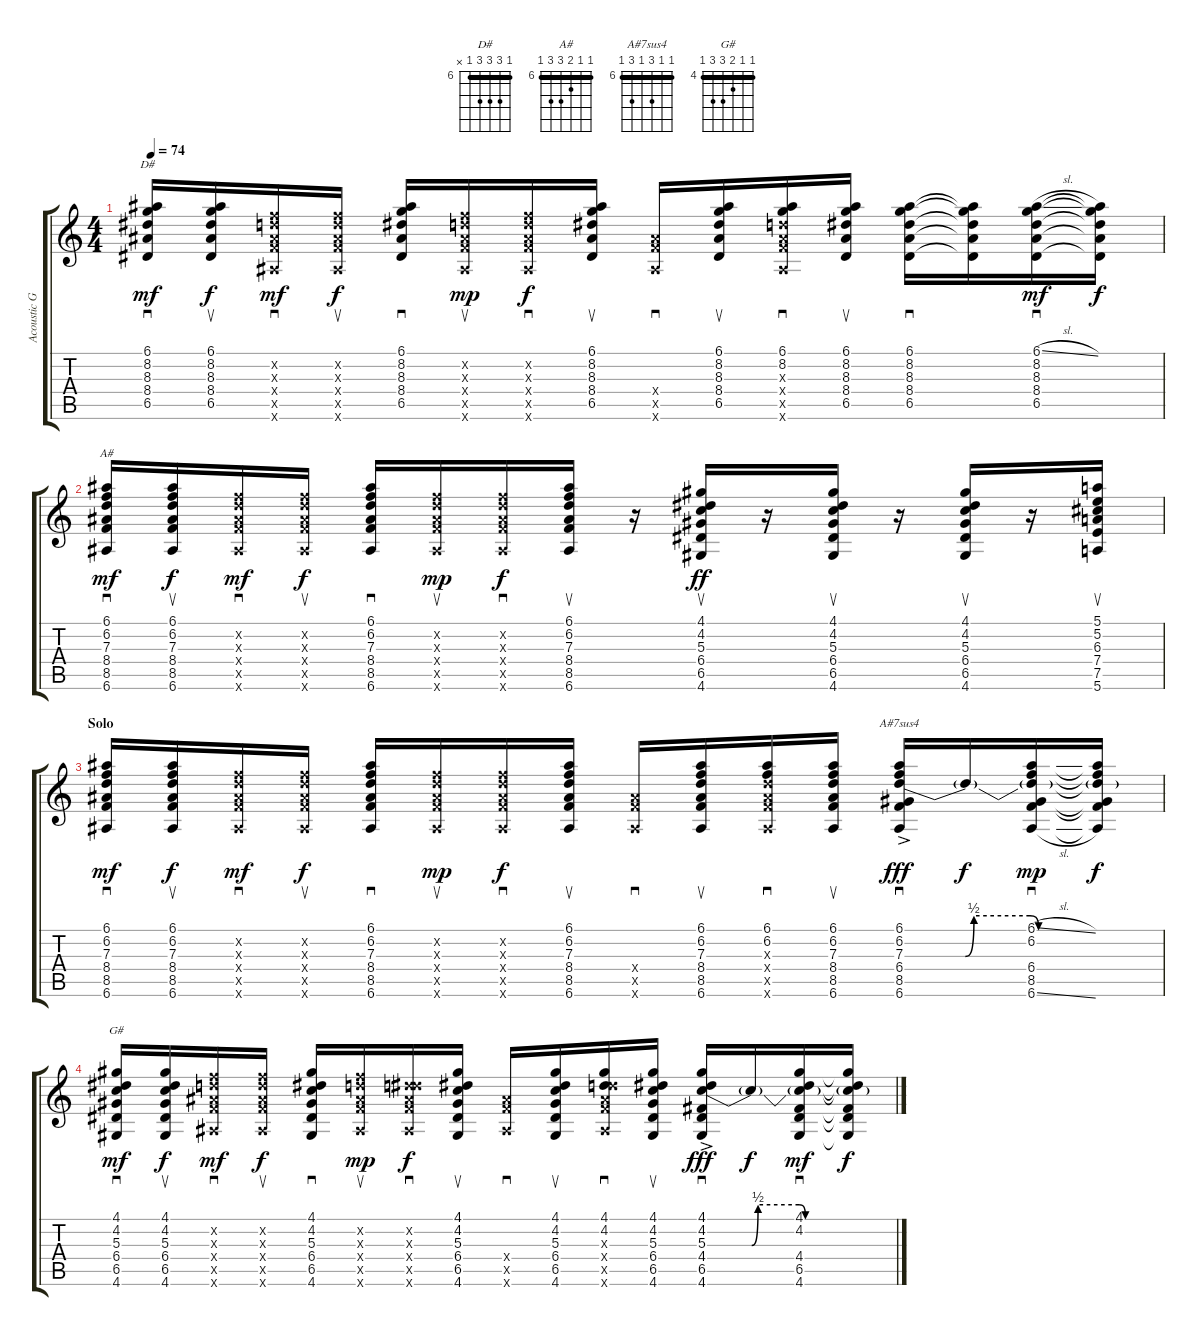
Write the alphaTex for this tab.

\track ("Acoustic Guitar" "Acoustic G") {instrument acousticguitarsteel}
\staff {score tabs}
\tuning (E4 B3 G3 D3 A2 E2) {hide}
\chord ("D#" 6 8 8 8 6 x) {firstfret 6 barre 6}
\chord ("A#" 6 6 7 8 8 6) {firstfret 6 barre 6}
\chord ("A#7sus4" 6 6 8 6 8 6) {firstfret 6 barre 6}
\chord ("G#" 4 4 5 6 6 4) {firstfret 4 barre 4}
\ts (4 4)
\tempo 74
\clef g2
\ks c
(6.1 8.2 8.3 8.4 6.5).16{sd ch "D#" dy mf} (6.1 8.2 8.3 8.4 6.5).16{su dy f} (6.2{x} 7.3{x} 8.4{x} 8.5{x} 6.6{x}).16{sd dy mf} (6.2{x} 7.3{x} 8.4{x} 8.5{x} 6.6{x}).16{su dy f} (6.1 8.2 8.3 8.4 6.5).16{sd} (6.2{x} 7.3{x} 8.4{x} 8.5{x} 6.6{x}).16{su dy mp} (6.2{x} 7.3{x} 8.4{x} 8.5{x} 6.6{x}).16{sd dy f} (6.1 8.2 8.3 8.4 6.5).16{su} (8.4{x} 8.5{x} 6.6{x}).16{sd} (6.1 8.2 8.3 8.4 6.5).16{su} (6.1 8.2 7.3{x} 8.4{x} 8.5{x} 6.6{x}).16{sd} (6.1 8.2 8.3 8.4 6.5).16{su} (6.1 8.2 8.3 8.4 6.5).16{sd} (6.1{t} 8.2{t} 8.3{t} 8.4{t} 6.5{t}).16 (6.1{sl} 8.2 8.3 8.4 6.5).16{sd dy mf} (6.1{t} 8.2{t} 8.3{t} 8.4{t} 6.5{t}).16{dy f} |
(6.1 6.2 7.3 8.4 8.5 6.6).16{sd ch "A#" dy mf} (6.1 6.2 7.3 8.4 8.5 6.6).16{su dy f} (6.2{x} 7.3{x} 8.4{x} 8.5{x} 6.6{x}).16{sd dy mf} (6.2{x} 7.3{x} 8.4{x} 8.5{x} 6.6{x}).16{su dy f} (6.1 6.2 7.3 8.4 8.5 6.6).16{sd} (6.2{x} 7.3{x} 8.4{x} 8.5{x} 6.6{x}).16{su dy mp} (6.2{x} 7.3{x} 8.4{x} 8.5{x} 6.6{x}).16{sd dy f} (6.1 6.2 7.3 8.4 8.5 6.6).16{su} r.16 (4.1 4.2 5.3 6.4 6.5 4.6).16{su dy ff} r.16 (4.1 4.2 5.3 6.4 6.5 4.6).16{su} r.16 (4.1 4.2 5.3 6.4 6.5 4.6).16{su} r.16 (5.1 5.2 6.3 7.4 7.5 5.6).16{su} |
\section ("" "Solo")
(6.1 6.2 7.3 8.4 8.5 6.6).16{sd dy mf} (6.1 6.2 7.3 8.4 8.5 6.6).16{su dy f} (6.2{x} 7.3{x} 8.4{x} 8.5{x} 6.6{x}).16{sd dy mf} (6.2{x} 7.3{x} 8.4{x} 8.5{x} 6.6{x}).16{su dy f} (6.1 6.2 7.3 8.4 8.5 6.6).16{sd} (6.2{x} 7.3{x} 8.4{x} 8.5{x} 6.6{x}).16{su dy mp} (6.2{x} 7.3{x} 8.4{x} 8.5{x} 6.6{x}).16{sd dy f} (6.1 6.2 7.3 8.4 8.5 6.6).16{su} (8.4{x} 8.5{x} 6.6{x}).16{sd} (6.1 6.2 7.3 8.4 8.5 6.6).16{su} (6.1 6.2 7.3{x} 8.4{x} 8.5{x} 6.6{x}).16{sd} (6.1 6.2 7.3 8.4 8.5 6.6).16{su} (6.1 6.2 7.3{be (custom 0 0 14 0 16 2 29 2 31 0 45 0 60 0) ac} 6.4 8.5 6.6).16{sd ch "A#7sus4" dy fff} 7.3{t}.16{dy f} (6.1{sl} 6.2 7.3{t} 6.4 8.5 6.6{sl}).16{sd dy mp} (6.1{t} 6.2{t} 7.3{t} 6.4{t} 8.5{t} 6.6{t}).16{dy f} |
(4.1 4.2 5.3 6.4 6.5 4.6).16{sd ch "G#" dy mf} (4.1 4.2 5.3 6.4 6.5 4.6).16{su dy f} (6.2{x} 7.3{x} 8.4{x} 8.5{x} 6.6{x}).16{sd dy mf} (6.2{x} 7.3{x} 8.4{x} 8.5{x} 6.6{x}).16{su dy f} (4.1 4.2 5.3 6.4 6.5 4.6).16{sd} (6.2{x} 7.3{x} 8.4{x} 8.5{x} 6.6{x}).16{su dy mp} (4.2{x} 7.3{x} 8.4{x} 8.5{x} 6.6{x}).16{sd dy f} (4.1 4.2 5.3 6.4 6.5 4.6).16{su} (8.4{x} 8.5{x} 6.6{x}).16{sd} (4.1 4.2 5.3 6.4 6.5 4.6).16{su} (4.1 4.2 7.3{x} 8.4{x} 8.5{x} 6.6{x}).16{sd} (4.1 4.2 5.3 6.4 6.5 4.6).16{su} (4.1 4.2 5.3{be (custom 0 0 14 0 16 2 29 2 31 0 45 0 60 0) ac} 4.4 6.5 4.6).16{sd dy fff} 5.3{t}.16{dy f} (4.1 4.2 5.3{t} 4.4 6.5 4.6).16{sd dy mf} (4.1{t} 4.2{t} 5.3{t} 4.4{t} 6.5{t} 4.6{t}).16{dy f}
